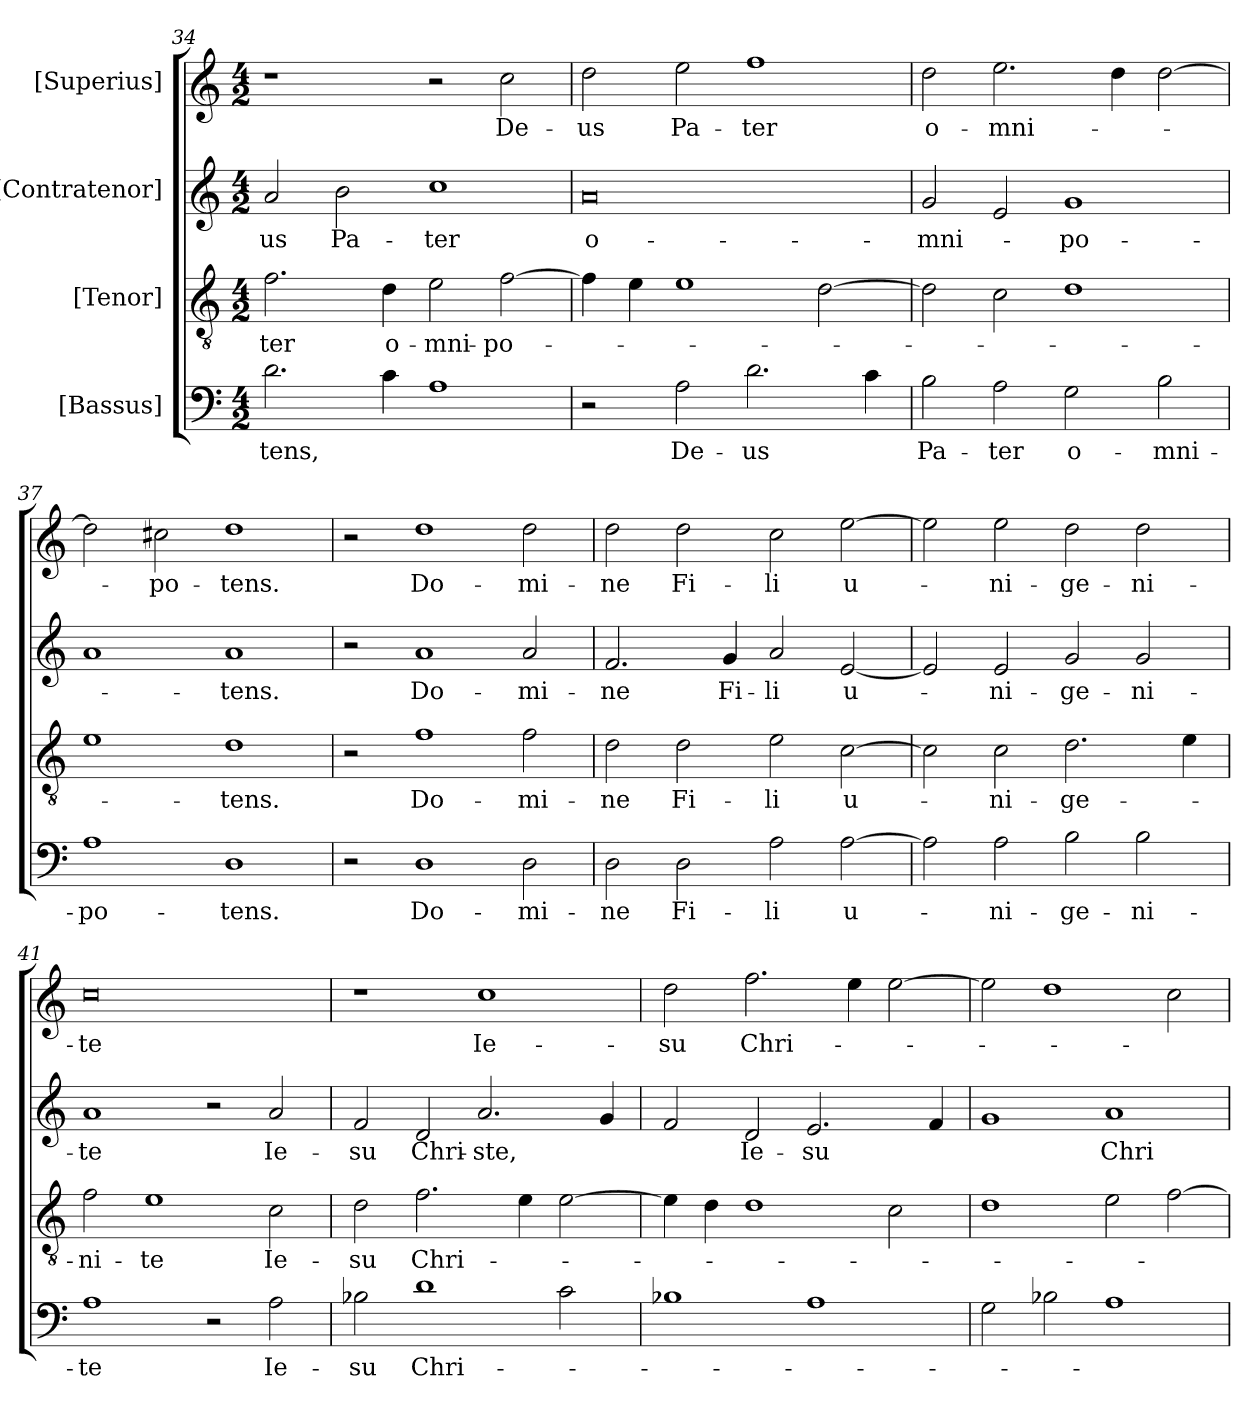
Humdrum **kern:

**kern	**text	**kern	**text	**kern	**text	**kern	**text
*part4	*part4	*part3	*part3	*part2	*part2	*part1	*part1
*staff4	*staff4	*staff3	*staff3	*staff2	*staff2	*staff1	*staff1
*I"[Bassus]	*	*I"[Tenor]	*	*I"[Contratenor]	*	*I"[Superius]	*
*clefF4	*	*clefGv2	*	*clefG2	*	*clefG2	*
*k[]	*	*k[]	*	*k[]	*	*k[]	*
*M4/2	*	*M4/2	*	*M4/2	*	*M4/2	*
=34	=34	=34	=34	=34	=34	=34	=34
2.d\	-tens,	2.f\	-ter	2a/	-us	1r	.
.	.	.	.	2b\	Pa-	.	.
4c\	.	4d\	o-	.	.	.	.
1A\	.	2e\	-mni-	1cc\	-ter	2r	.
.	.	[2f\	-po-	.	.	2cc\	De-
=35	=35	=35	=35	=35	=35	=35	=35
2r	.	4f\]	.	0a/	o-	2dd\	-us
.	.	4e\	.	.	.	.	.
2A\	De-	1e\	.	.	.	2ee\	Pa-
2.d\	-us	.	.	.	.	1ff\	-ter
.	.	[2d\	.	.	.	.	.
4c\	.	.	.	.	.	.	.
=36	=36	=36	=36	=36	=36	=36	=36
2B\	Pa-	2d\]	.	2g/	-mni-	2dd\	o-
2A\	-ter	2c\	.	2e/	.	2.ee\	-mni-
2G\	o-	1d\	.	1g/	-po-	.	.
.	.	.	.	.	.	4dd\	.
2B\	-mni-	.	.	.	.	[2dd\	.
=37	=37	=37	=37	=37	=37	=37	=37
1A\	-po-	1e\	.	1a/	.	2dd\]	.
.	.	.	.	.	.	2cc#X\	-po-
1D\	-tens.	1d\	-tens.	1a/	-tens.	1dd\	-tens.
=38	=38	=38	=38	=38	=38	=38	=38
2r	.	2r	.	2r	.	2r	.
1D\	Do-	1f\	Do-	1a/	Do-	1dd\	Do-
2D\	-mi-	2f\	-mi-	2a/	-mi-	2dd\	-mi-
=39	=39	=39	=39	=39	=39	=39	=39
2D\	-ne	2d\	-ne	2.f/	-ne	2dd\	-ne
2D\	Fi-	2d\	Fi-	.	.	2dd\	Fi-
.	.	.	.	4g/	Fi-	.	.
2A\	-li	2e\	-li	2a/	-li	2cc\	-li
[2A\	u-	[2c\	u-	[2e/	u-	[2ee\	u-
=40	=40	=40	=40	=40	=40	=40	=40
2A\]	.	2c\]	.	2e/]	.	2ee\]	.
2A\	-ni-	2c\	-ni-	2e/	-ni-	2ee\	-ni-
2B\	-ge-	2.d\	-ge-	2g/	-ge-	2dd\	-ge-
2B\	-ni-	.	.	2g/	-ni-	2dd\	-ni-
.	.	4e\	.	.	.	.	.
=41	=41	=41	=41	=41	=41	=41	=41
1A\	-te	2f\	-ni-	1a/	-te	0cc\	-te
.	.	1e\	-te	.	.	.	.
2r	.	.	.	2r	.	.	.
2A\	Ie-	2c\	Ie-	2a/	Ie-	.	.
=42	=42	=42	=42	=42	=42	=42	=42
2B-X\	-su	2d\	-su	2f/	-su	1r	.
1d\	Chri-	2.f\	Chri-	2d/	Chri-	.	.
.	.	.	.	2.a/	-ste,	1cc\	Ie-
.	.	4e\	.	.	.	.	.
2c\	.	[2e\	.	.	.	.	.
.	.	.	.	4g/	.	.	.
=43	=43	=43	=43	=43	=43	=43	=43
1B-X\	.	4e\]	.	2f/	.	2dd\	-su
.	.	4d\	.	.	.	.	.
.	.	1d\	.	2d/	Ie-	2.ff\	Chri-
1A\	.	.	.	2.e/	-su	.	.
.	.	.	.	.	.	4ee\	.
.	.	2c\	.	.	.	[2ee\	.
.	.	.	.	4f/	.	.	.
=44	=44	=44	=44	=44	=44	=44	=44
2G\	.	1d\	.	1g/	.	2ee\]	.
2B-X\	.	.	.	.	.	1dd\	.
1A\	.	2e\	.	1a/	Chri-	.	.
.	.	[2f\	.	.	.	2cc\	.
=	=	=	=	=	=	=	=
*-	*-	*-	*-	*-	*-	*-	*-
